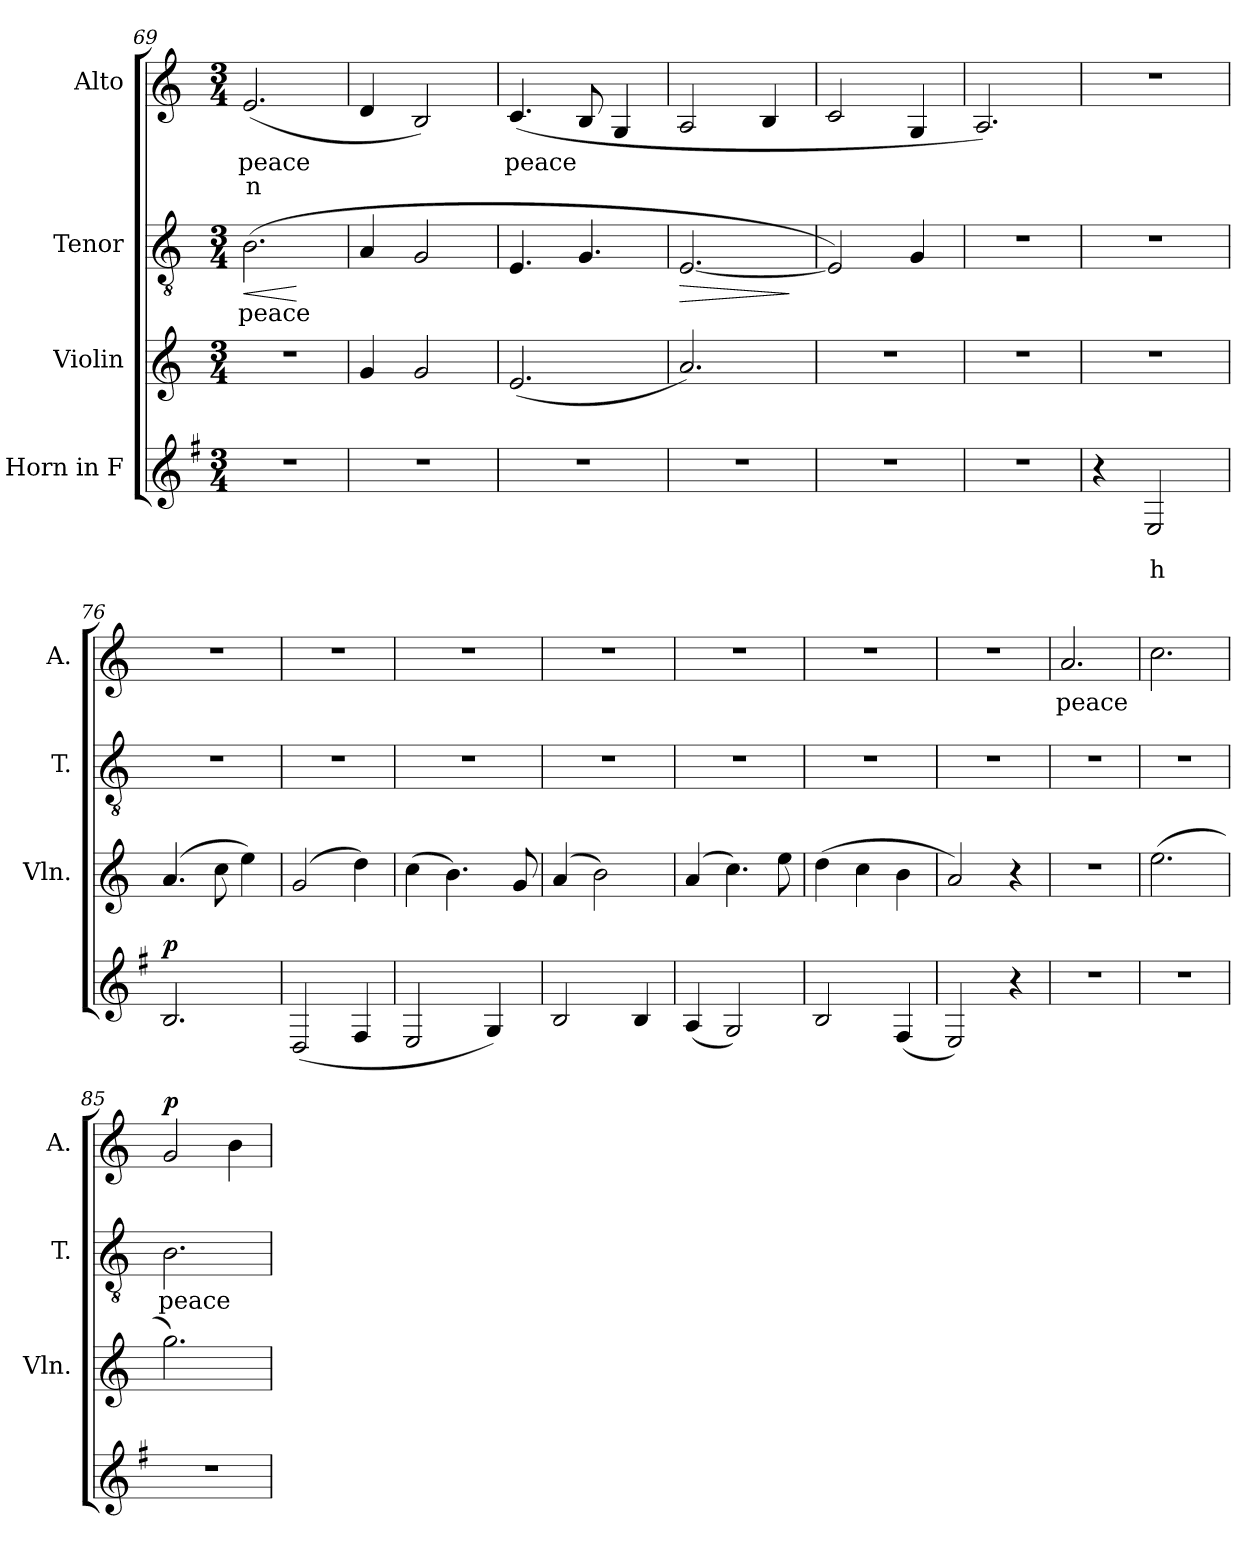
**kern	**text	**text	**dynam	**kern	**kern	**text	**dynam	**kern	**text	**text	**dynam
*part4	*part4	*part4	*part4	*part3	*part2	*part2	*part2	*part1	*part1	*part1	*part1
*staff4	*staff4	*staff4	*staff4	*staff3	*staff2	*staff2	*staff2	*staff1	*staff1	*staff1	*staff1
*I"Horn in F	*	*	*	*I"Violin	*I"Tenor	*	*	*I"Alto	*	*	*
*	*	*	*	*I'Vln.	*I'T.	*	*	*I'A.	*	*	*
*clefG2	*	*	*	*clefG2	*clefGv2	*	*	*clefG2	*	*	*
*ITrd4c7	*	*	*	*	*	*	*	*	*	*	*
*k[]	*	*	*	*k[]	*k[]	*	*	*k[]	*	*	*
*M3/4	*	*	*	*M3/4	*M3/4	*	*	*M3/4	*	*	*
=69	=69	=69	=69	=69	=69	=69	=69	=69	=69	=69	=69
!	!	!	!	!	!	!LO:LY:b	!LO:HP:b	!	!LO:LY:b	!LO:LY:b:color=#000000	!
2.r	.	.	.	2.r	(2.B\	peace	<	(2.e/	peace	n	.
.	.	.	.	.	.	.	[	.	.	.	.
=70	=70	=70	=70	=70	=70	=70	=70	=70	=70	=70	=70
2.r	.	.	.	4g/	4A/	.	.	4d/	.	.	.
.	.	.	.	2g/	2G/	.	.	2B/)	.	.	.
=71	=71	=71	=71	=71	=71	=71	=71	=71	=71	=71	=71
!	!	!	!	!	!	!	!	!	!LO:LY:b	!	!
2.r	.	.	.	(2.e/	4.E/	.	.	(4.c/	-peace	.	.
.	.	.	.	.	4.G/	.	.	8B/	.	.	.
.	.	.	.	.	.	.	.	4G/	.	.	.
=72	=72	=72	=72	=72	=72	=72	=72	=72	=72	=72	=72
!	!	!	!	!	!	!	!LO:HP:b	!	!	!	!
2.r	.	.	.	2.a/)	[2.E/	.	>	2A/	.	.	.
.	.	.	.	.	.	.	.	4B/	.	.	.
.	.	.	.	.	.	.	]	.	.	.	.
=73	=73	=73	=73	=73	=73	=73	=73	=73	=73	=73	=73
2.r	.	.	.	2.r	2E/])	.	.	2c/	.	.	.
.	.	.	.	.	4G/	.	.	4G/	.	.	.
=74	=74	=74	=74	=74	=74	=74	=74	=74	=74	=74	=74
2.r	.	.	.	2.r	2.r	.	.	2.A/)	.	.	.
!!LO:LB:g=z
=75	=75	=75	=75	=75	=75	=75	=75	=75	=75	=75	=75
4r	.	.	.	2.r	2.r	.	.	2.r	.	.	.
!	!	!LO:LY:b:color=#000000	!	!	!	!	!	!	!	!	!
2AA/	.	h	.	.	.	.	.	.	.	.	.
=76	=76	=76	=76	=76	=76	=76	=76	=76	=76	=76	=76
!	!	!	!LO:DY:b	!	!	!	!	!	!	!	!
2.E/	.	.	p	(4.a/	2.r	.	.	2.r	.	.	.
.	.	.	.	8cc\	.	.	.	.	.	.	.
.	.	.	.	4ee\)	.	.	.	.	.	.	.
=77	=77	=77	=77	=77	=77	=77	=77	=77	=77	=77	=77
(2GG/	.	.	.	(2g/	2.r	.	.	2.r	.	.	.
4BB/	.	.	.	4dd\)	.	.	.	.	.	.	.
=78	=78	=78	=78	=78	=78	=78	=78	=78	=78	=78	=78
2AA/	.	.	.	(4cc\	2.r	.	.	2.r	.	.	.
.	.	.	.	4.b\)	.	.	.	.	.	.	.
4C/)	.	.	.	.	.	.	.	.	.	.	.
.	.	.	.	8g/	.	.	.	.	.	.	.
=79	=79	=79	=79	=79	=79	=79	=79	=79	=79	=79	=79
2E/	.	.	.	(4a/	2.r	.	.	2.r	.	.	.
.	.	.	.	2b\)	.	.	.	.	.	.	.
4E/	.	.	.	.	.	.	.	.	.	.	.
=80	=80	=80	=80	=80	=80	=80	=80	=80	=80	=80	=80
(4D/	.	.	.	(4a/	2.r	.	.	2.r	.	.	.
2C/)	.	.	.	4.cc\)	.	.	.	.	.	.	.
.	.	.	.	8ee\	.	.	.	.	.	.	.
=81	=81	=81	=81	=81	=81	=81	=81	=81	=81	=81	=81
2E/	.	.	.	(4dd\	2.r	.	.	2.r	.	.	.
.	.	.	.	4cc\	.	.	.	.	.	.	.
(4BB/	.	.	.	4b\	.	.	.	.	.	.	.
=82	=82	=82	=82	=82	=82	=82	=82	=82	=82	=82	=82
2AA/)	.	.	.	2a/)	2.r	.	.	2.r	.	.	.
4r	.	.	.	4r	.	.	.	.	.	.	.
=83	=83	=83	=83	=83	=83	=83	=83	=83	=83	=83	=83
!	!	!	!	!	!	!	!	!	!LO:LY:b	!	!
2.r	.	.	.	2.r	2.r	.	.	2.a/	peace	.	.
=84	=84	=84	=84	=84	=84	=84	=84	=84	=84	=84	=84
2.r	.	.	.	(2.ee\	2.r	.	.	2.cc\	.	.	.
!!LO:LB:g=z
=85	=85	=85	=85	=85	=85	=85	=85	=85	=85	=85	=85
!	!	!	!	!	!	!LO:LY:b	!	!	!	!	!LO:DY:a
2.r	.	.	.	2.gg\)	2.B\	peace	.	2g/	.	.	p
.	.	.	.	.	.	.	.	4b\	.	.	.
=	=	=	=	=	=	=	=	=	=	=	=
*-	*-	*-	*-	*-	*-	*-	*-	*-	*-	*-	*-
